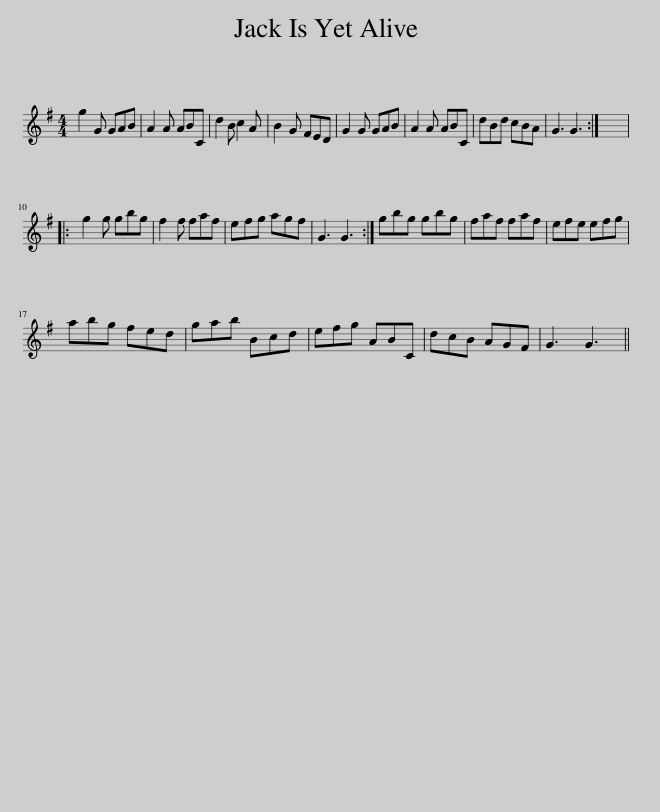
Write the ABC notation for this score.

X:1
L:1/8
M:4/4
I:linebreak $
K:G
V:1 treble
V:1
 g2 G GAB | A2 A ABC | d2 B c2 A | B2 G FED | G2 G GAB | %5
 A2 A ABC | dBd cBA | G3 G3 :| x8 |:$ g2 g gbg | %10
 f2 f faf | efg agf | G3 G3 :| gbg gbg | faf faf | %15
 efe efg |$ abg fed | gab Bcd | efg ABC | dcB AGF | %20
 G3 G3 || %21
